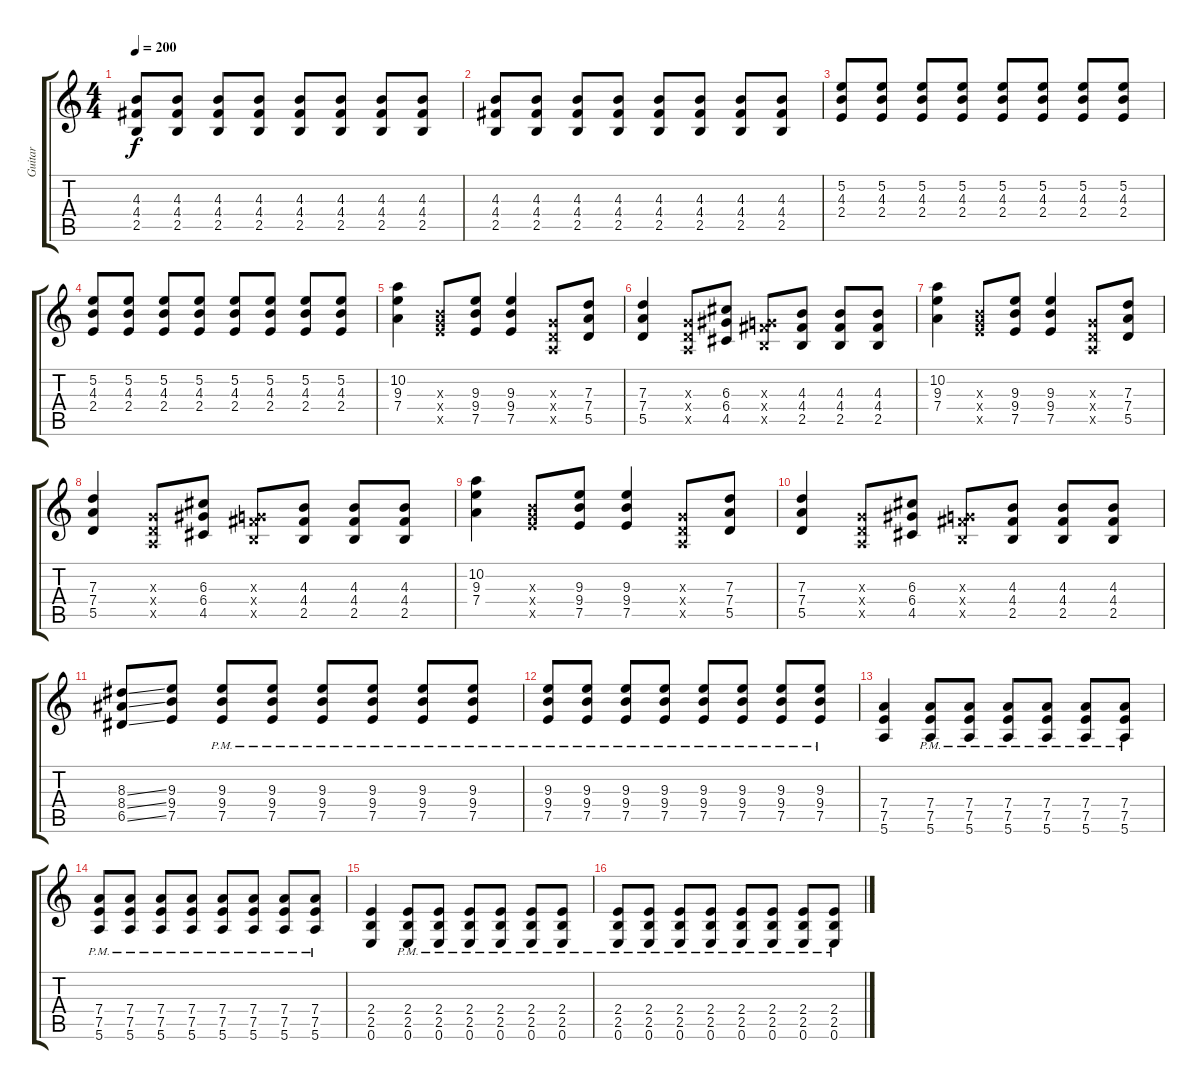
\track ("Guitar " "Guitar ") {instrument distortionguitar}
\staff {score tabs}
\tuning (E4 B3 G3 D3 A2 E2) {hide}
\ts (4 4)
\tempo 200
\clef g2
\ks c
(4.3{t} 4.4{t} 2.5{t}).8{dy f} (4.3 4.4 2.5).8 (4.3 4.4 2.5).8 (4.3 4.4 2.5).8 (4.3 4.4 2.5).8 (4.3 4.4 2.5).8 (4.3 4.4 2.5).8 (4.3 4.4 2.5).8 |
(4.3 4.4 2.5).8 (4.3 4.4 2.5).8 (4.3 4.4 2.5).8 (4.3 4.4 2.5).8 (4.3 4.4 2.5).8 (4.3 4.4 2.5).8 (4.3 4.4 2.5).8 (4.3 4.4 2.5).8 |
(5.2 4.3 2.4).8 (5.2 4.3 2.4).8 (5.2 4.3 2.4).8 (5.2 4.3 2.4).8 (5.2 4.3 2.4).8 (5.2 4.3 2.4).8 (5.2 4.3 2.4).8 (5.2 4.3 2.4).8 |
(5.2 4.3 2.4).8 (5.2 4.3 2.4).8 (5.2 4.3 2.4).8 (5.2 4.3 2.4).8 (5.2 4.3 2.4).8 (5.2 4.3 2.4).8 (5.2 4.3 2.4).8 (5.2 4.3 2.4).8 |
(10.2 9.3 7.4).4 (0.3{x} 9.4{x} 7.5{x}).8 (9.3 9.4 7.5).8 (9.3 9.4 7.5).4 (0.3{x} 0.4{x} 0.5{x}).8 (7.3 7.4 5.5).8 |
(7.3 7.4 5.5).4 (0.3{x} 0.4{x} 0.5{x}).8 (6.3 6.4 4.5).8 (0.3{x} 4.4{x} 2.5{x}).8 (4.3 4.4 2.5).8 (4.3 4.4 2.5).8 (4.3 4.4 2.5).8 |
(10.2 9.3 7.4).4 (0.3{x} 9.4{x} 7.5{x}).8 (9.3 9.4 7.5).8 (9.3 9.4 7.5).4 (0.3{x} 0.4{x} 0.5{x}).8 (7.3 7.4 5.5).8 |
(7.3 7.4 5.5).4 (0.3{x} 0.4{x} 0.5{x}).8 (6.3 6.4 4.5).8 (0.3{x} 4.4{x} 2.5{x}).8 (4.3 4.4 2.5).8 (4.3 4.4 2.5).8 (4.3 4.4 2.5).8 |
(10.2 9.3 7.4).4 (0.3{x} 9.4{x} 7.5{x}).8 (9.3 9.4 7.5).8 (9.3 9.4 7.5).4 (0.3{x} 0.4{x} 0.5{x}).8 (7.3 7.4 5.5).8 |
(7.3 7.4 5.5).4 (0.3{x} 0.4{x} 0.5{x}).8 (6.3 6.4 4.5).8 (0.3{x} 4.4{x} 2.5{x}).8 (4.3 4.4 2.5).8 (4.3 4.4 2.5).8 (4.3 4.4 2.5).8 |
(8.3{ss} 8.4{ss} 6.5{ss}).8 (9.3 9.4 7.5).8 (9.3{pm} 9.4{pm} 7.5{pm}).8 (9.3{pm} 9.4{pm} 7.5{pm}).8 (9.3{pm} 9.4{pm} 7.5{pm}).8 (9.3{pm} 9.4{pm} 7.5{pm}).8 (9.3{pm} 9.4{pm} 7.5{pm}).8 (9.3{pm} 9.4{pm} 7.5{pm}).8 |
(9.3{pm} 9.4{pm} 7.5{pm}).8 (9.3{pm} 9.4{pm} 7.5{pm}).8 (9.3{pm} 9.4{pm} 7.5{pm}).8 (9.3{pm} 9.4{pm} 7.5{pm}).8 (9.3{pm} 9.4{pm} 7.5{pm}).8 (9.3{pm} 9.4{pm} 7.5{pm}).8 (9.3{pm} 9.4{pm} 7.5{pm}).8 (9.3{pm} 9.4{pm} 7.5{pm}).8 |
(7.4 7.5 5.6).4 (7.4{pm} 7.5{pm} 5.6{pm}).8 (7.4{pm} 7.5{pm} 5.6{pm}).8 (7.4{pm} 7.5{pm} 5.6{pm}).8 (7.4{pm} 7.5{pm} 5.6{pm}).8 (7.4{pm} 7.5{pm} 5.6{pm}).8 (7.4{pm} 7.5{pm} 5.6{pm}).8 |
(7.4{pm} 7.5{pm} 5.6{pm}).8 (7.4{pm} 7.5{pm} 5.6{pm}).8 (7.4{pm} 7.5{pm} 5.6{pm}).8 (7.4{pm} 7.5{pm} 5.6{pm}).8 (7.4{pm} 7.5{pm} 5.6{pm}).8 (7.4{pm} 7.5{pm} 5.6{pm}).8 (7.4{pm} 7.5{pm} 5.6{pm}).8 (7.4{pm} 7.5{pm} 5.6{pm}).8 |
(2.4 2.5 0.6).4 (2.4{pm} 2.5{pm} 0.6{pm}).8 (2.4{pm} 2.5{pm} 0.6{pm}).8 (2.4{pm} 2.5{pm} 0.6{pm}).8 (2.4{pm} 2.5{pm} 0.6{pm}).8 (2.4{pm} 2.5{pm} 0.6{pm}).8 (2.4{pm} 2.5{pm} 0.6{pm}).8 |
(2.4{pm} 2.5{pm} 0.6{pm}).8 (2.4{pm} 2.5{pm} 0.6{pm}).8 (2.4{pm} 2.5{pm} 0.6{pm}).8 (2.4{pm} 2.5{pm} 0.6{pm}).8 (2.4{pm} 2.5{pm} 0.6{pm}).8 (2.4{pm} 2.5{pm} 0.6{pm}).8 (2.4{pm} 2.5{pm} 0.6{pm}).8 (2.4{pm} 2.5{pm} 0.6{pm}).8
